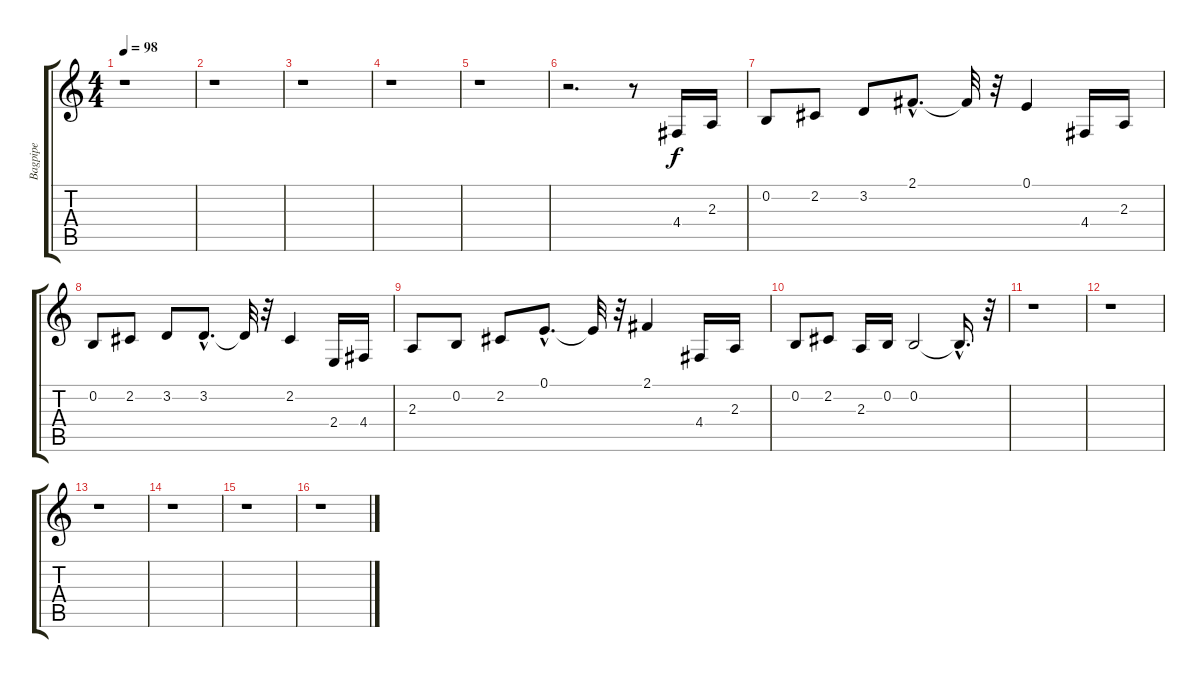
\track ("Bagpipe" "Bagpipe") {instrument bagpipe}
\staff {score tabs}
\tuning (E4 B3 G3 D3 A2 E2) {hide}
\ts (4 4)
\tempo 98
\clef g2
\ks c
r.1{dy f} |
r.1 |
r.1 |
r.1 |
r.1 |
r.2{d} r.8 4.4.16 2.3.16 |
0.2.8 2.2.8 3.2.8 2.1{hac}.8{d} 2.1{t}.32 r.32 0.1.4 4.4.16 2.3.16 |
0.2.8 2.2.8 3.2.8 3.2{hac}.8{d} 3.2{t}.32 r.32 2.2.4 2.4.16 4.4.16 |
2.3.8 0.2.8 2.2.8 0.1{hac}.8{d} 0.1{t}.32 r.32 2.1.4 4.4.16 2.3.16 |
0.2.8 2.2.8 2.3.16 0.2.16 0.2.2 0.2{hac t}.16{d} r.32 |
r.1 |
r.1 |
r.1 |
r.1 |
r.1 |
r.1
